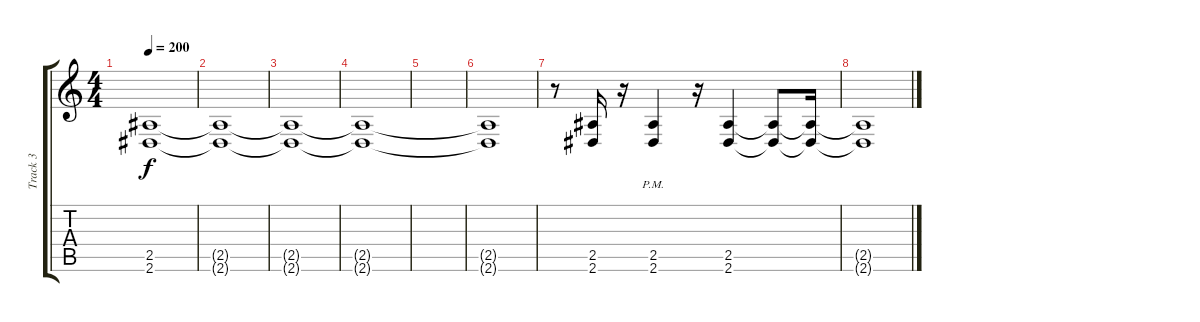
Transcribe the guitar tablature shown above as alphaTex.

\track ("Track 3" "Track 3") {instrument distortionguitar}
\staff {score tabs}
\tuning (Eb4 Bb3 Gb3 Db3 Ab2 Db2) {hide}
\ts (4 4)
\tempo 200
\clef g2
\ks c
(2.5 2.6).1{dy f} |
(2.5{t} 2.6{t}).1 |
(2.5{t} 2.6{t}).1 |
(2.5{t} 2.6{t}).1 |
|
(2.5{t} 2.6{t}).1 |
r.8 (2.5 2.6).16 r.16 (2.5{pm} 2.6{pm}).4 r.16 (2.5 2.6).4 (2.5{t} 2.6{t}).8 (2.5{t} 2.6{t}).16 |
(2.5{t} 2.6{t}).1
